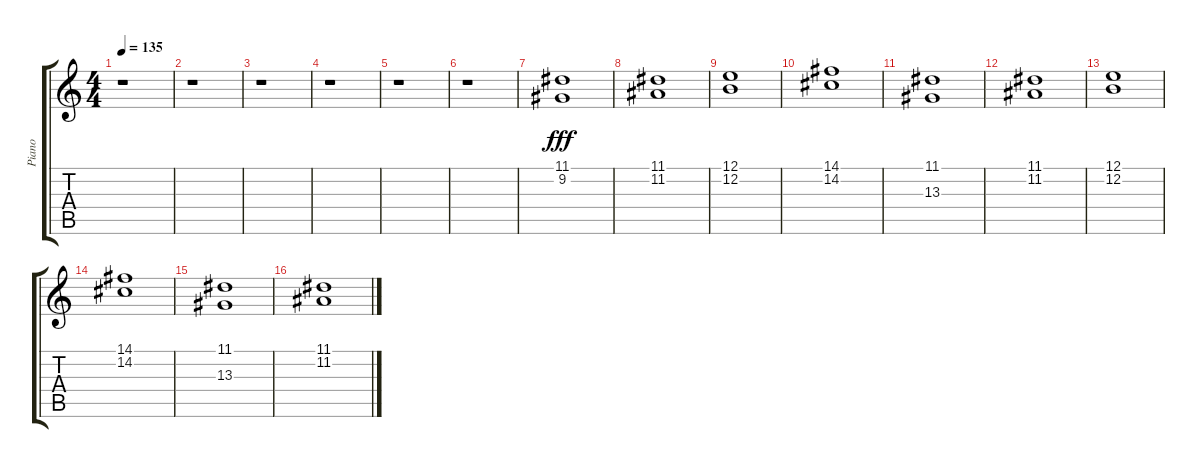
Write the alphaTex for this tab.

\track ("Piano" "Piano") {instrument acousticgrandpiano}
\staff {score tabs}
\tuning (E4 B3 G3 D3 A2 E2) {hide}
\ts (4 4)
\tempo 135
\clef g2
\ks c
r.1{dy f} |
r.1 |
r.1 |
r.1 |
r.1 |
r.1 |
(11.1 9.2).1{dy fff} |
(11.1 11.2).1 |
(12.1 12.2).1 |
(14.1 14.2).1 |
(11.1 13.3).1 |
(11.1 11.2).1 |
(12.1 12.2).1 |
(14.1 14.2).1 |
(11.1 13.3).1 |
(11.1 11.2).1
